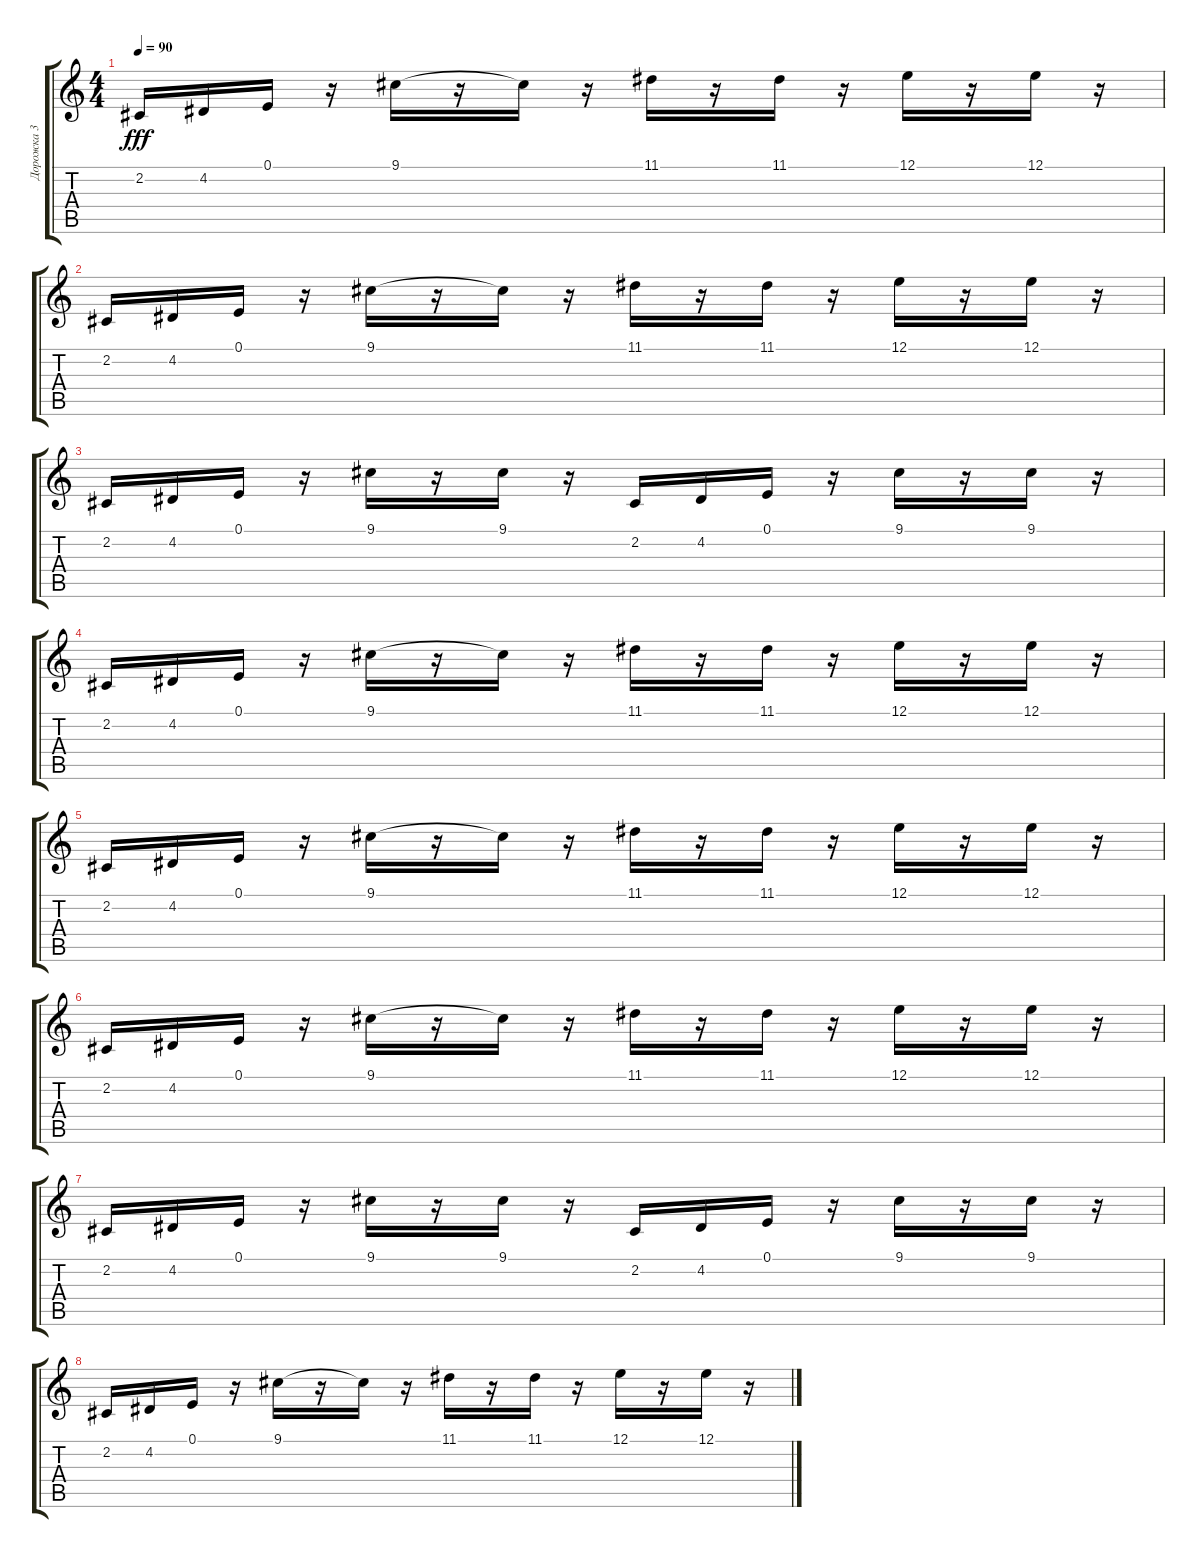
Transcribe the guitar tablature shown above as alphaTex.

\track ("Дорожка 3" "Дорожка 3") {instrument stringensemble1}
\staff {score tabs}
\tuning (E4 B3 G3 D3 A2 E2) {hide}
\ts (4 4)
\tempo 90
\clef g2
\ks c
2.2.16{dy fff} 4.2.16 0.1.16 r.16 9.1.16 r.16 9.1{t}.16 r.16 11.1.16 r.16 11.1.16 r.16 12.1.16 r.16 12.1.16 r.16 |
2.2.16 4.2.16 0.1.16 r.16 9.1.16 r.16 9.1{t}.16 r.16 11.1.16 r.16 11.1.16 r.16 12.1.16 r.16 12.1.16 r.16 |
2.2.16 4.2.16 0.1.16 r.16 9.1.16 r.16 9.1.16 r.16 2.2.16 4.2.16 0.1.16 r.16 9.1.16 r.16 9.1.16 r.16 |
2.2.16 4.2.16 0.1.16 r.16 9.1.16 r.16 9.1{t}.16 r.16 11.1.16 r.16 11.1.16 r.16 12.1.16 r.16 12.1.16 r.16 |
2.2.16 4.2.16 0.1.16 r.16 9.1.16 r.16 9.1{t}.16 r.16 11.1.16 r.16 11.1.16 r.16 12.1.16 r.16 12.1.16 r.16 |
2.2.16 4.2.16 0.1.16 r.16 9.1.16 r.16 9.1{t}.16 r.16 11.1.16 r.16 11.1.16 r.16 12.1.16 r.16 12.1.16 r.16 |
2.2.16 4.2.16 0.1.16 r.16 9.1.16 r.16 9.1.16 r.16 2.2.16 4.2.16 0.1.16 r.16 9.1.16 r.16 9.1.16 r.16 |
2.2.16 4.2.16 0.1.16 r.16 9.1.16 r.16 9.1{t}.16 r.16 11.1.16 r.16 11.1.16 r.16 12.1.16 r.16 12.1.16 r.16
